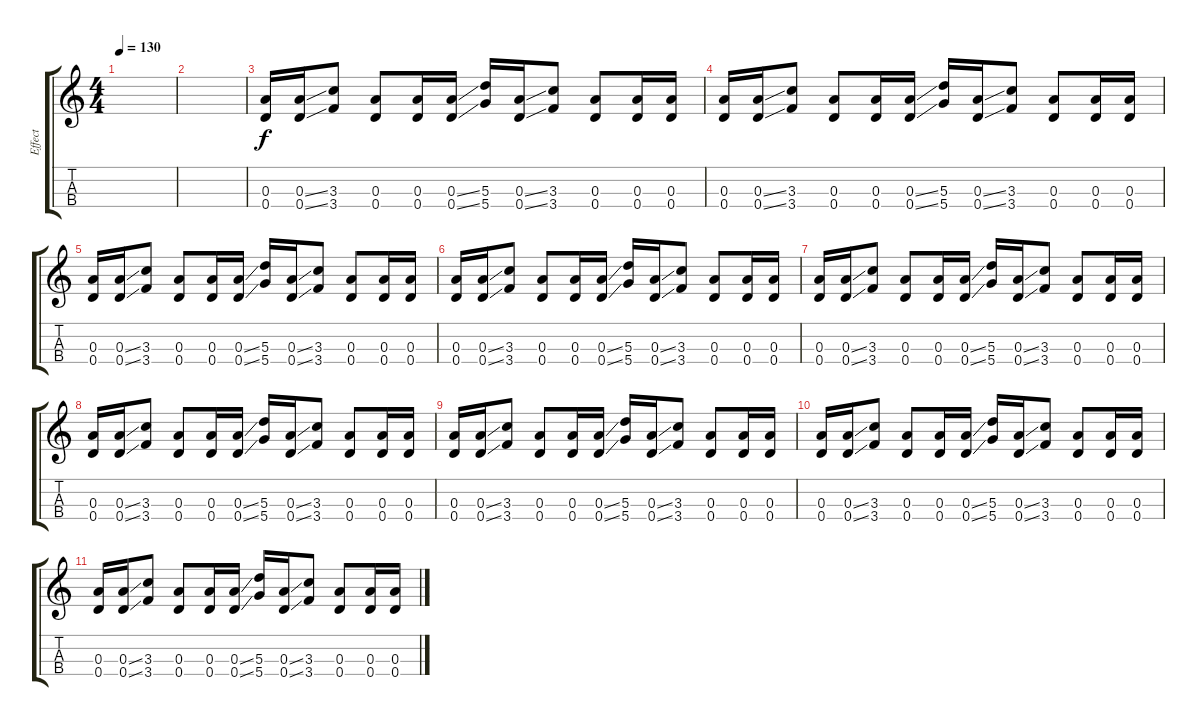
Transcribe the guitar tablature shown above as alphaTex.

\track ("Effect" "Effect") {instrument overdrivenguitar}
\staff {score tabs}
\tuning (G4 D4 A3 D3) {hide}
\ts (4 4)
\tempo 130
\clef g2
\ks c
|
|
(0.3 0.4).16 (0.3{ss} 0.4{ss}).16 (3.3 3.4).8 (0.3 0.4).8 (0.3 0.4).16 (0.3{ss} 0.4{ss}).16 (5.3 5.4).16 (0.3{ss} 0.4{ss}).16 (3.3 3.4).8 (0.3 0.4).8 (0.3 0.4).16 (0.3 0.4).16 |
(0.3 0.4).16 (0.3{ss} 0.4{ss}).16 (3.3 3.4).8 (0.3 0.4).8 (0.3 0.4).16 (0.3{ss} 0.4{ss}).16 (5.3 5.4).16 (0.3{ss} 0.4{ss}).16 (3.3 3.4).8 (0.3 0.4).8 (0.3 0.4).16 (0.3 0.4).16 |
(0.3 0.4).16 (0.3{ss} 0.4{ss}).16 (3.3 3.4).8 (0.3 0.4).8 (0.3 0.4).16 (0.3{ss} 0.4{ss}).16 (5.3 5.4).16 (0.3{ss} 0.4{ss}).16 (3.3 3.4).8 (0.3 0.4).8 (0.3 0.4).16 (0.3 0.4).16 |
(0.3 0.4).16 (0.3{ss} 0.4{ss}).16 (3.3 3.4).8 (0.3 0.4).8 (0.3 0.4).16 (0.3{ss} 0.4{ss}).16 (5.3 5.4).16 (0.3{ss} 0.4{ss}).16 (3.3 3.4).8 (0.3 0.4).8 (0.3 0.4).16 (0.3 0.4).16 |
(0.3 0.4).16 (0.3{ss} 0.4{ss}).16 (3.3 3.4).8 (0.3 0.4).8 (0.3 0.4).16 (0.3{ss} 0.4{ss}).16 (5.3 5.4).16 (0.3{ss} 0.4{ss}).16 (3.3 3.4).8 (0.3 0.4).8 (0.3 0.4).16 (0.3 0.4).16 |
(0.3 0.4).16 (0.3{ss} 0.4{ss}).16 (3.3 3.4).8 (0.3 0.4).8 (0.3 0.4).16 (0.3{ss} 0.4{ss}).16 (5.3 5.4).16 (0.3{ss} 0.4{ss}).16 (3.3 3.4).8 (0.3 0.4).8 (0.3 0.4).16 (0.3 0.4).16 |
(0.3 0.4).16 (0.3{ss} 0.4{ss}).16 (3.3 3.4).8 (0.3 0.4).8 (0.3 0.4).16 (0.3{ss} 0.4{ss}).16 (5.3 5.4).16 (0.3{ss} 0.4{ss}).16 (3.3 3.4).8 (0.3 0.4).8 (0.3 0.4).16 (0.3 0.4).16 |
(0.3 0.4).16 (0.3{ss} 0.4{ss}).16 (3.3 3.4).8 (0.3 0.4).8 (0.3 0.4).16 (0.3{ss} 0.4{ss}).16 (5.3 5.4).16 (0.3{ss} 0.4{ss}).16 (3.3 3.4).8 (0.3 0.4).8 (0.3 0.4).16 (0.3 0.4).16 |
(0.3 0.4).16 (0.3{ss} 0.4{ss}).16 (3.3 3.4).8 (0.3 0.4).8 (0.3 0.4).16 (0.3{ss} 0.4{ss}).16 (5.3 5.4).16 (0.3{ss} 0.4{ss}).16 (3.3 3.4).8 (0.3 0.4).8 (0.3 0.4).16 (0.3 0.4).16
